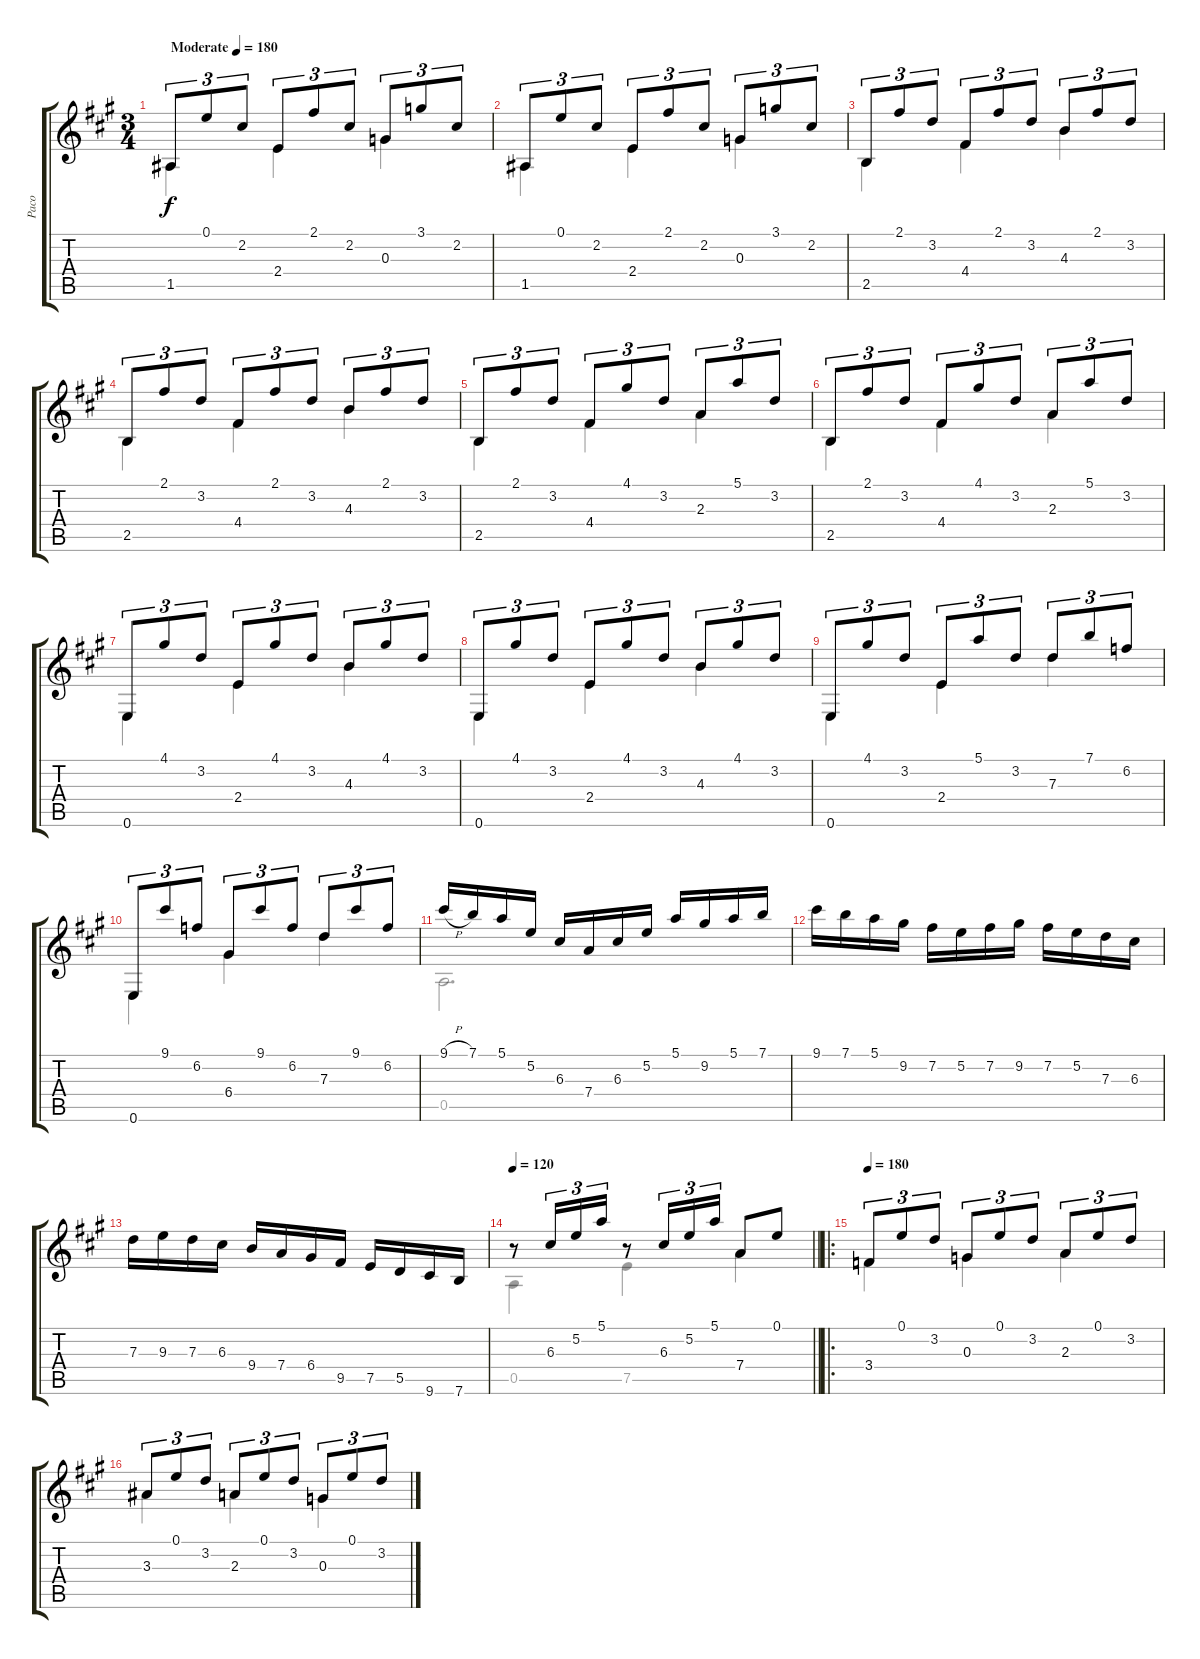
\track ("Paco" "Paco") {instrument acousticguitarnylon}
\staff {score tabs}
\tuning (E4 B3 G3 D3 A2 E2) {hide}
\voice
\ts (3 4)
\tempo (180 "Moderate")
\clef g2
\ks a
1.5.8{tu (3 2) dy f instrument acousticguitarnylon} 0.1.8{tu (3 2)} 2.2.8{tu (3 2)} 2.4.8{tu (3 2)} 2.1.8{tu (3 2)} 2.2.8{tu (3 2)} 0.3.8{tu (3 2)} 3.1.8{tu (3 2)} 2.2.8{tu (3 2)} |
1.5.8{tu (3 2)} 0.1.8{tu (3 2)} 2.2.8{tu (3 2)} 2.4.8{tu (3 2)} 2.1.8{tu (3 2)} 2.2.8{tu (3 2)} 0.3.8{tu (3 2)} 3.1.8{tu (3 2)} 2.2.8{tu (3 2)} |
2.5.8{tu (3 2)} 2.1.8{tu (3 2)} 3.2.8{tu (3 2)} 4.4.8{tu (3 2)} 2.1.8{tu (3 2)} 3.2.8{tu (3 2)} 4.3.8{tu (3 2)} 2.1.8{tu (3 2)} 3.2.8{tu (3 2)} |
2.5.8{tu (3 2)} 2.1.8{tu (3 2)} 3.2.8{tu (3 2)} 4.4.8{tu (3 2)} 2.1.8{tu (3 2)} 3.2.8{tu (3 2)} 4.3.8{tu (3 2)} 2.1.8{tu (3 2)} 3.2.8{tu (3 2)} |
2.5.8{tu (3 2)} 2.1.8{tu (3 2)} 3.2.8{tu (3 2)} 4.4.8{tu (3 2)} 4.1.8{tu (3 2)} 3.2.8{tu (3 2)} 2.3.8{tu (3 2)} 5.1.8{tu (3 2)} 3.2.8{tu (3 2)} |
2.5.8{tu (3 2)} 2.1.8{tu (3 2)} 3.2.8{tu (3 2)} 4.4.8{tu (3 2)} 4.1.8{tu (3 2)} 3.2.8{tu (3 2)} 2.3.8{tu (3 2)} 5.1.8{tu (3 2)} 3.2.8{tu (3 2)} |
0.6.8{tu (3 2)} 4.1.8{tu (3 2)} 3.2.8{tu (3 2)} 2.4.8{tu (3 2)} 4.1.8{tu (3 2)} 3.2.8{tu (3 2)} 4.3.8{tu (3 2)} 4.1.8{tu (3 2)} 3.2.8{tu (3 2)} |
0.6.8{tu (3 2)} 4.1.8{tu (3 2)} 3.2.8{tu (3 2)} 2.4.8{tu (3 2)} 4.1.8{tu (3 2)} 3.2.8{tu (3 2)} 4.3.8{tu (3 2)} 4.1.8{tu (3 2)} 3.2.8{tu (3 2)} |
0.6.8{tu (3 2)} 4.1.8{tu (3 2)} 3.2.8{tu (3 2)} 2.4.8{tu (3 2)} 5.1.8{tu (3 2)} 3.2.8{tu (3 2)} 7.3.8{tu (3 2)} 7.1.8{tu (3 2)} 6.2.8{tu (3 2)} |
0.6.8{tu (3 2)} 9.1.8{tu (3 2)} 6.2.8{tu (3 2)} 6.4.8{tu (3 2)} 9.1.8{tu (3 2)} 6.2.8{tu (3 2)} 7.3.8{tu (3 2)} 9.1.8{tu (3 2)} 6.2.8{tu (3 2)} |
9.1{h}.16 7.1.16 5.1.16 5.2.16 6.3.16 7.4.16 6.3.16 5.2.16 5.1.16 9.2.16 5.1.16 7.1.16 |
9.1.16 7.1.16 5.1.16 9.2.16 7.2.16 5.2.16 7.2.16 9.2.16 7.2.16 5.2.16 7.3.16 6.3.16 |
7.3.16 9.3.16 7.3.16 6.3.16 9.4.16 7.4.16 6.4.16 9.5.16 7.5.16 5.5.16 9.6.16 7.6.16 |
\tempo 120
\barLineRight lightlight
r.8 6.3.16{tu (3 2)} 5.2.16{tu (3 2)} 5.1.16{tu (3 2)} r.8 6.3.16{tu (3 2)} 5.2.16{tu (3 2)} 5.1.16{tu (3 2)} 7.4.8 0.1.8 |
\ro
\tempo 180
3.4.8{tu (3 2)} 0.1.8{tu (3 2)} 3.2.8{tu (3 2)} 0.3.8{tu (3 2)} 0.1.8{tu (3 2)} 3.2.8{tu (3 2)} 2.3.8{tu (3 2)} 0.1.8{tu (3 2)} 3.2.8{tu (3 2)} |
3.3.8{tu (3 2)} 0.1.8{tu (3 2)} 3.2.8{tu (3 2)} 2.3.8{tu (3 2)} 0.1.8{tu (3 2)} 3.2.8{tu (3 2)} 0.3.8{tu (3 2)} 0.1.8{tu (3 2)} 3.2.8{tu (3 2)}
\voice
\clef g2
\ottava regular
\simile none
\ks a
1.5.4{dy f} 2.4.4 0.3.4 |
1.5.4 2.4.4 0.3.4 |
2.5.4 4.4.4 4.3.4 |
2.5.4 4.4.4 4.3.4 |
2.5.4 4.4.4 2.3.4 |
2.5.4 4.4.4 2.3.4 |
0.6.4 2.4.4 4.3.4 |
0.6.4 2.4.4 4.3.4 |
0.6.4 2.4.4 7.3.4 |
0.6.4 6.4.4 7.3.4 |
0.5.2{d} |
|
|
\barLineRight lightlight
0.5.4 7.5.4 7.4.4 |
3.4.4 0.3.4 2.3.4 |
3.3.4 2.3.4 0.3.4
